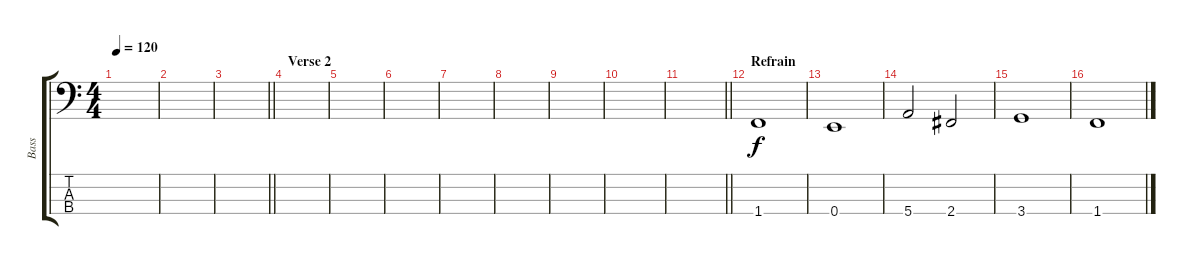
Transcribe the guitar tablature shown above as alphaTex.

\track ("Bass" "Bass") {instrument electricbassfinger}
\staff {score tabs}
\tuning (G2 D2 A1 E1) {hide}
\ts (4 4)
\tempo 120
\clef f4
\ks c
|
|
\barLineRight lightlight
|
\section ("" "Verse 2")
|
|
|
|
|
|
|
\barLineRight lightlight
|
\section ("" "Refrain")
1.4.1 |
0.4.1 |
5.4.2 2.4.2 |
3.4.1 |
1.4.1
